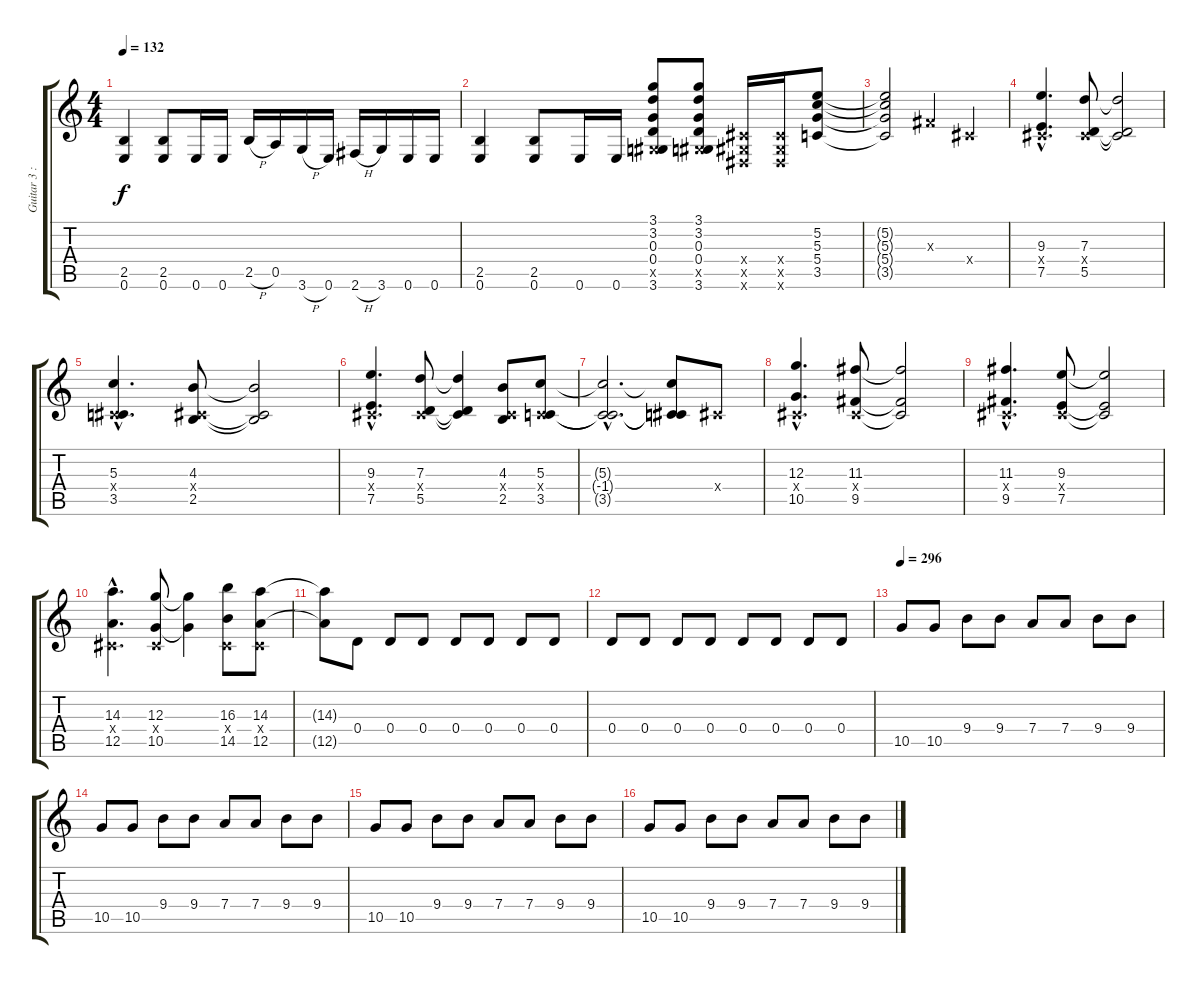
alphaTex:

\track ("Guitar 3 : Rafael" "Guitar 3 :") {instrument overdrivenguitar}
\staff {score tabs}
\tuning (E4 B3 G3 D3 A2 E2) {hide}
\ts (4 4)
\tempo 132
\clef g2
\ks c
(2.5{t} 0.6{t}).4{dy f} (2.5 0.6).8 0.6.16 0.6.16 2.5{h}.16 0.5.16 3.6{h}.16 0.6.16 2.6{h}.16 3.6.16 0.6.16 0.6.16 |
(2.5 0.6).4 (2.5 0.6).8 0.6.16 0.6.16 (3.1 3.2 0.3 0.4 -1.5{x} 3.6).8 (3.1 3.2 0.3 0.4 -1.5{x} 3.6).8 (-1.4{x} -1.5{x} -1.6{x}).16 (-1.4{x} -1.5{x} -1.6{x}).16 (5.2 5.3 5.4 3.5).8 |
(5.2{t} 5.3{t} 5.4{t} 3.5{t}).2 -1.3{x}.4 -1.4{x}.4 |
(9.3{hac} -1.4{hac x} 7.5{hac}).4{d} (7.3 -1.4{x} 5.5).8 (7.3{t} -1.4{t} 5.5{t}).2 |
(5.3{hac} -1.4{hac x} 3.5{hac}).4{d} (4.3 -1.4{x} 2.5).8 (4.3{t} -1.4{t} 2.5{t}).2 |
(9.3{hac} -1.4{hac x} 7.5{hac}).4{d} (7.3 -1.4{x} 5.5).8 (7.3{t} -1.4{t} 5.5{t}).4 (4.3 -1.4{x} 2.5).8 (5.3 -1.4{x} 3.5).8 |
(5.3{hac t} -1.4{hac t} 3.5{hac t}).2{d} (5.3{t} -1.4{t} 3.5{t}).8 -1.4{x}.8 |
(12.3{hac} -1.4{hac x} 10.5{hac}).4{d} (11.3 -1.4{x} 9.5).8 (11.3{t} -1.4{t} 9.5{t}).2 |
(11.3{hac} -1.4{hac x} 9.5{hac}).4{d} (9.3 -1.4{x} 7.5).8 (9.3{t} -1.4{t} 7.5{t}).2 |
(14.3{hac} -1.4{hac x} 12.5{hac}).4{d} (12.3 -1.4{x} 10.5).8 (12.3{t} 10.5{t}).4 (16.3 -1.4{x} 14.5).8 (14.3 -1.4{x} 12.5).8 |
(14.3{t} 12.5{t}).8 0.4.8 0.4.8 0.4.8 0.4.8 0.4.8 0.4.8 0.4.8 |
0.4.8 0.4.8 0.4.8 0.4.8 0.4.8 0.4.8 0.4.8 0.4.8 |
\tempo 296
10.5.8 10.5.8 9.4.8 9.4.8 7.4.8 7.4.8 9.4.8 9.4.8 |
10.5.8 10.5.8 9.4.8 9.4.8 7.4.8 7.4.8 9.4.8 9.4.8 |
10.5.8 10.5.8 9.4.8 9.4.8 7.4.8 7.4.8 9.4.8 9.4.8 |
10.5.8 10.5.8 9.4.8 9.4.8 7.4.8 7.4.8 9.4.8 9.4.8
